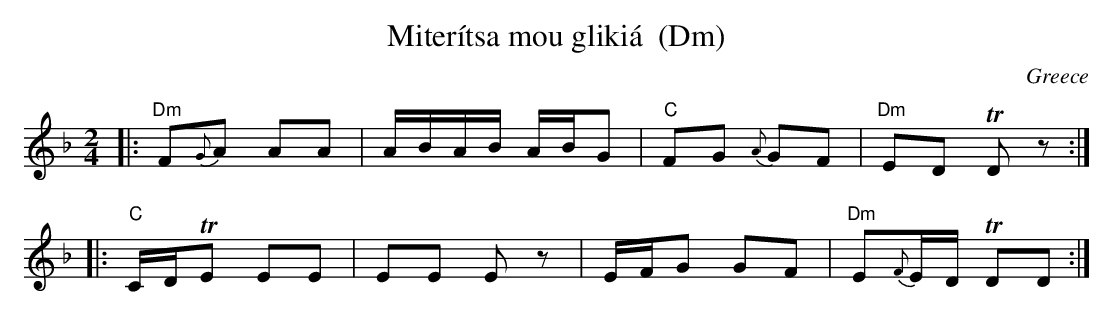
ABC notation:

X:1
T: Miter\'itsa mou gliki\'a  (Dm)
O: Greece
M: 2/4
L: 1/16
K: Dm
|: "Dm"F2{G}A2 A2A2 | ABAB ABG2 | "C"F2G2 {A}G2F2 | "Dm"E2D2 TD2z2 :|
|: "C"CDTE2 E2E2 | E2E2 E2z2 | EFG2 G2F2 | "Dm"E2{F}ED TD2D2 :|
